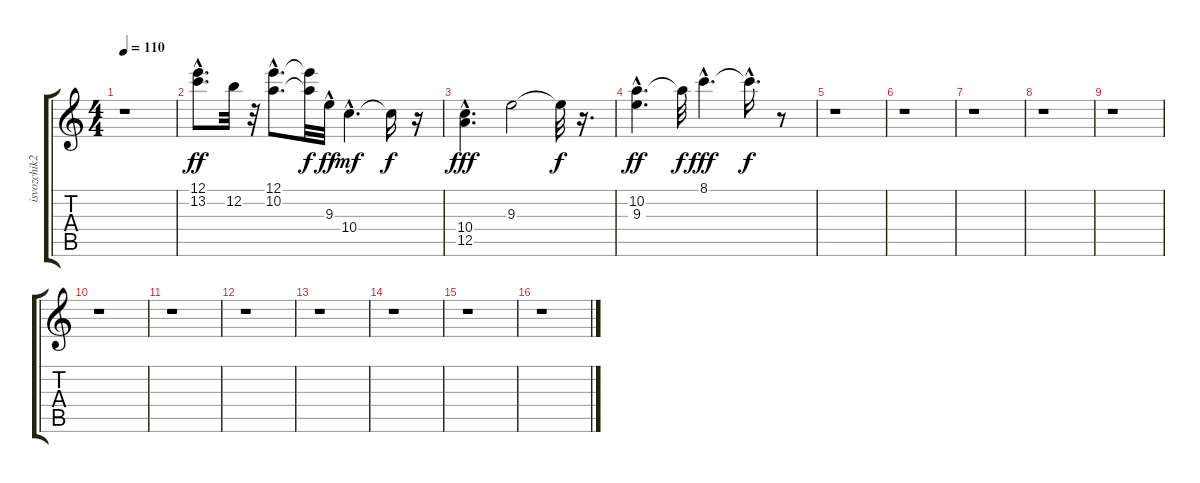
\track ("isvozchik2" "isvozchik2") {instrument electricguitarjazz}
\staff {score tabs}
\tuning (E4 B3 G3 D3 A2 E2) {hide}
\ts (4 4)
\tempo 110
\clef g2
\ks c
r.1{dy ff instrument electricguitarjazz} |
(12.1{hac} 13.2).8{d} 12.2.32 r.32 (12.1{hac} 10.2{hac}).8{d} (12.1{t} 10.2{t}).32{dy f} 9.3{hac}.32{dy ff} 10.4{hac}.4{d dy mf} 10.4{t}.16{dy f} r.16 |
(10.4{hac} 12.5{hac}).4{d dy fff} 9.3.2 9.3{t}.32{dy f} r.16{d} |
(10.2{hac} 9.3).4{d dy ff} 10.2{t}.32{dy f} 8.1{hac}.4{d dy fff} 8.1{hac t}.16{d dy f} r.8 |
r.1 |
r.1 |
r.1 |
r.1 |
r.1 |
r.1 |
r.1 |
r.1 |
r.1 |
r.1 |
r.1 |
r.1
